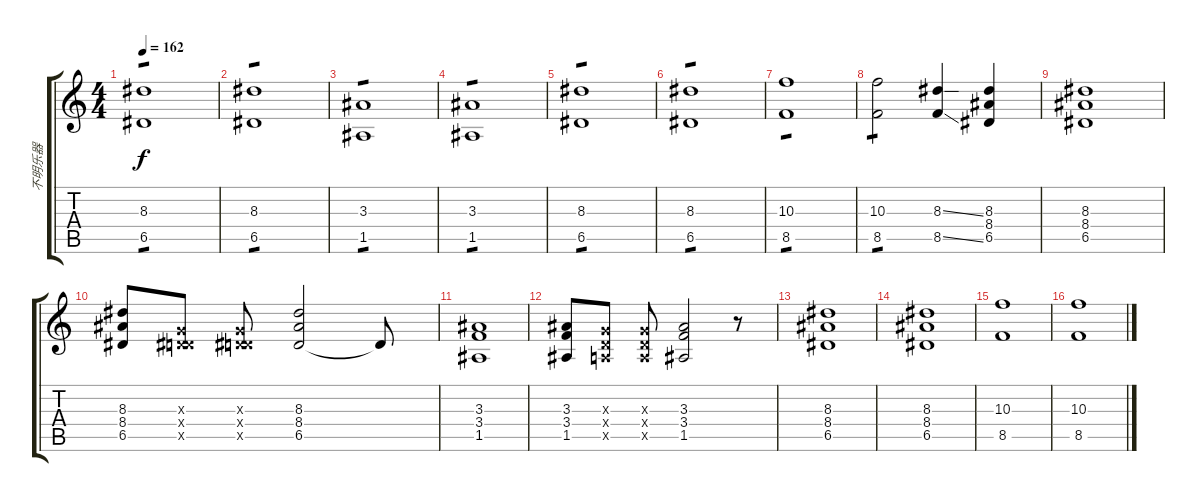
\track ("不明乐器" "不明乐器") {instrument overdrivenguitar}
\staff {score tabs}
\tuning (E4 B3 G3 D3 A2 E2) {hide}
\ts (4 4)
\tempo 162
\clef g2
\ks c
(8.3 6.5).1{tp 1 dy f instrument overdrivenguitar} |
(8.3 6.5).1{tp 1} |
(3.3 1.5).1{tp 1} |
(3.3 1.5).1{tp 1} |
(8.3 6.5).1{tp 1} |
(8.3 6.5).1{tp 1} |
(10.3 8.5).1{tp 1} |
(10.3 8.5).2{tp 1} (8.3{ss} 8.5{ss}).4 (8.3 8.4 6.5).4 |
(8.3 8.4 6.5).1 |
(8.3 8.4 6.5).8 (0.3{x} 0.4{x} 6.5{x}).8 (0.3{x} 0.4{x} 6.5{x}).8 (8.3 8.4 6.5).2 6.5{t}.8 |
(3.3 3.4 1.5).1 |
(3.3 3.4 1.5).8 (0.3{x} 0.4{x} 0.5{x}).8 (0.3{x} 0.4{x} 0.5{x}).8 (3.3 3.4 1.5).2 r.8 |
(8.3 8.4 6.5).1 |
(8.3 8.4 6.5).1 |
(10.3 8.5).1 |
(10.3 8.5).1
